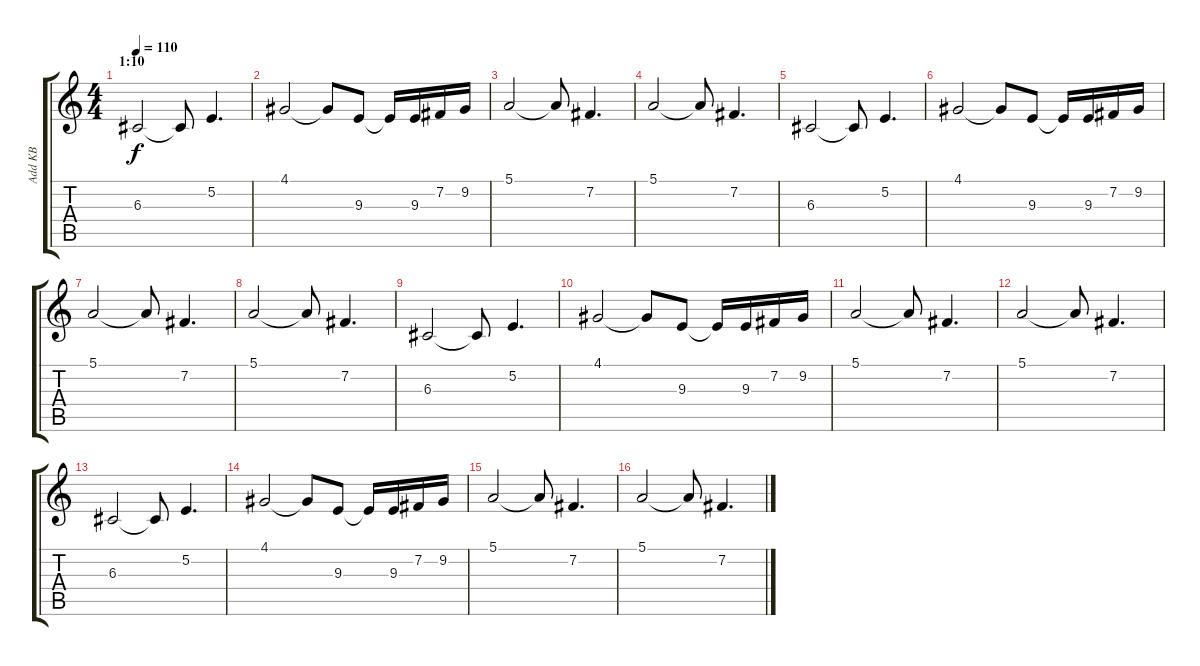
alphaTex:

\track ("Add KB" "Add KB") {instrument electricpiano1}
\staff {score tabs}
\tuning (E4 B3 G3 D3 A2 E2) {hide}
\ts (4 4)
\section ("" "1:10")
\tempo 110
\clef g2
\ks c
6.3.2{dy f} 6.3{t}.8 5.2.4{d} |
4.1.2 4.1{t}.8 9.3.8 9.3{t}.16 9.3.16 7.2.16 9.2.16 |
5.1.2 5.1{t}.8 7.2.4{d} |
5.1.2 5.1{t}.8 7.2.4{d} |
6.3.2 6.3{t}.8 5.2.4{d} |
4.1.2 4.1{t}.8 9.3.8 9.3{t}.16 9.3.16 7.2.16 9.2.16 |
5.1.2 5.1{t}.8 7.2.4{d} |
5.1.2 5.1{t}.8 7.2.4{d} |
6.3.2 6.3{t}.8 5.2.4{d} |
4.1.2 4.1{t}.8 9.3.8 9.3{t}.16 9.3.16 7.2.16 9.2.16 |
5.1.2 5.1{t}.8 7.2.4{d} |
5.1.2 5.1{t}.8 7.2.4{d} |
6.3.2 6.3{t}.8 5.2.4{d} |
4.1.2 4.1{t}.8 9.3.8 9.3{t}.16 9.3.16 7.2.16 9.2.16 |
5.1.2 5.1{t}.8 7.2.4{d} |
5.1.2 5.1{t}.8 7.2.4{d}
